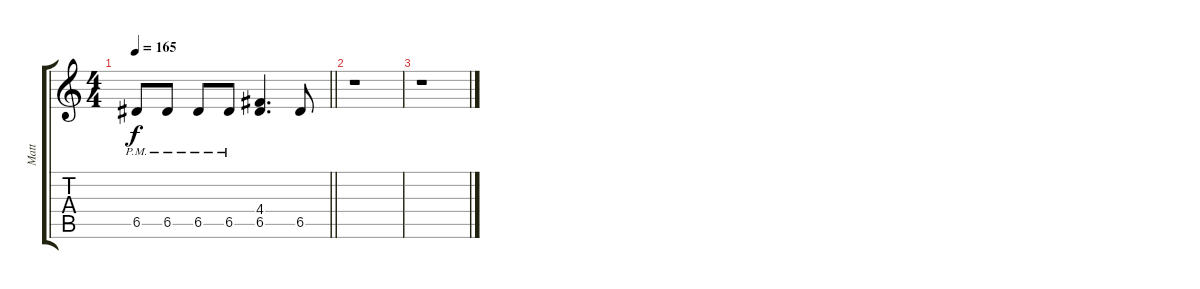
\track ("Matt" "Matt") {instrument distortionguitar}
\staff {score tabs}
\tuning (E4 B3 G3 D3 A2 E2) {hide}
\ts (4 4)
\tempo 165
\clef g2
\barLineRight lightlight
\ks c
6.5{pm}.8{dy f} 6.5{pm}.8 6.5{pm}.8 6.5{pm}.8 (4.4 6.5).4{d} 6.5.8 |
r.1 |
r.1
